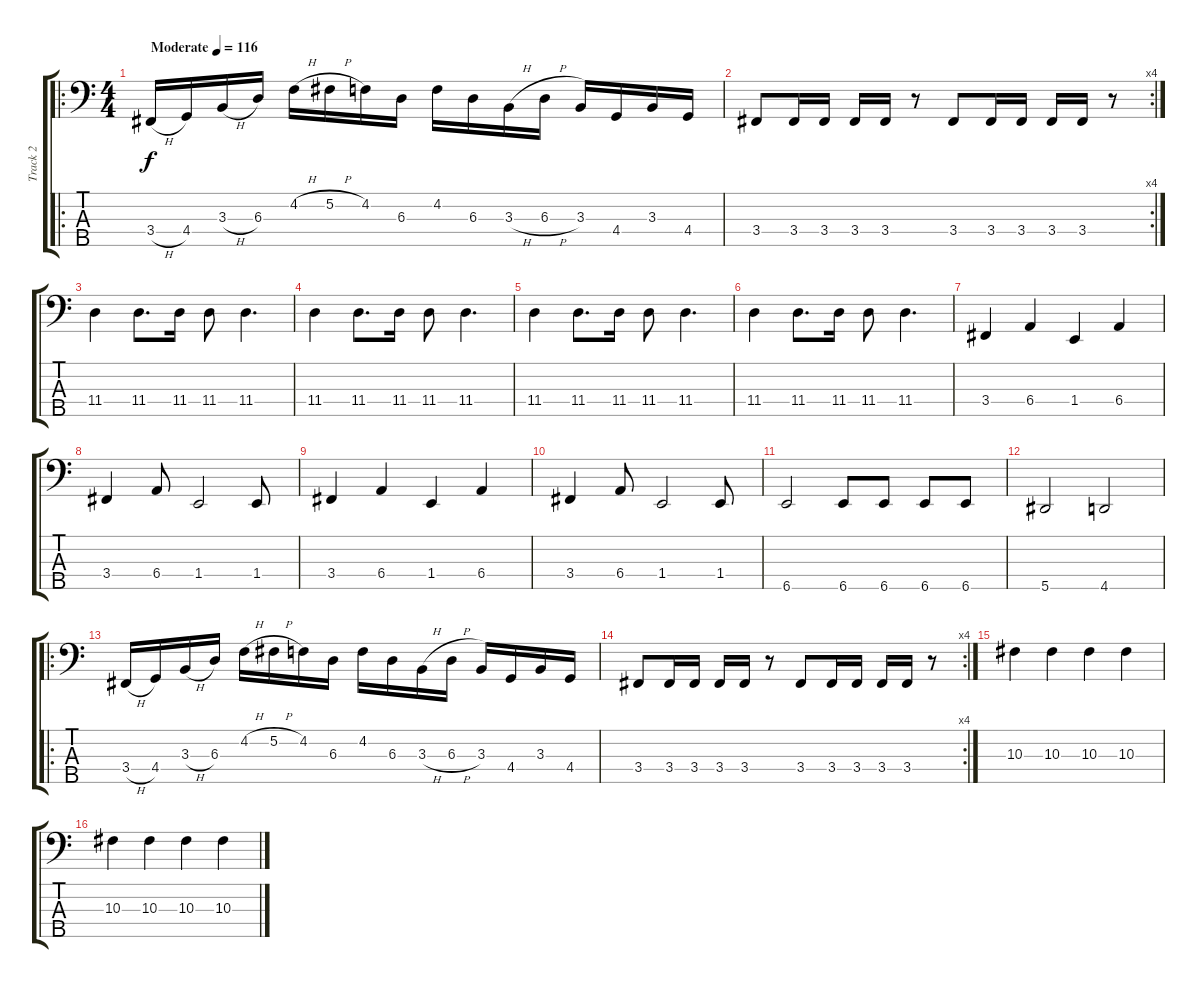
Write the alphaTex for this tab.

\track ("Track 2" "Track 2") {instrument electricbasspick}
\staff {score tabs}
\tuning (Gb2 Db2 Ab1 Eb1 Bb0) {hide}
\ro
\ts (4 4)
\tempo (116 "Moderate")
\clef f4
\ks c
3.4{h}.16{dy f instrument electricbasspick} 4.4.16 3.3{h}.16 6.3.16 4.2{h}.16 5.2{h}.16 4.2.16 6.3.16 4.2.16 6.3.16 3.3{h}.16 6.3{h}.16 3.3.16 4.4.16 3.3.16 4.4.16 |
\rc 4
3.4.8 3.4.16 3.4.16 3.4.16 3.4.16 r.8 3.4.8 3.4.16 3.4.16 3.4.16 3.4.16 r.8 |
11.4.4 11.4.8{d} 11.4.16 11.4.8 11.4.4{d} |
11.4.4 11.4.8{d} 11.4.16 11.4.8 11.4.4{d} |
11.4.4 11.4.8{d} 11.4.16 11.4.8 11.4.4{d} |
11.4.4 11.4.8{d} 11.4.16 11.4.8 11.4.4{d} |
3.4.4 6.4.4 1.4.4 6.4.4 |
3.4.4 6.4.8 1.4.2 1.4.8 |
3.4.4 6.4.4 1.4.4 6.4.4 |
3.4.4 6.4.8 1.4.2 1.4.8 |
6.5.2 6.5.8 6.5.8 6.5.8 6.5.8 |
5.5.2 4.5.2 |
\ro
3.4{h}.16 4.4.16 3.3{h}.16 6.3.16 4.2{h}.16 5.2{h}.16 4.2.16 6.3.16 4.2.16 6.3.16 3.3{h}.16 6.3{h}.16 3.3.16 4.4.16 3.3.16 4.4.16 |
\rc 4
3.4.8 3.4.16 3.4.16 3.4.16 3.4.16 r.8 3.4.8 3.4.16 3.4.16 3.4.16 3.4.16 r.8 |
10.3.4 10.3.4 10.3.4 10.3.4 |
10.3.4 10.3.4 10.3.4 10.3{ss}.4
